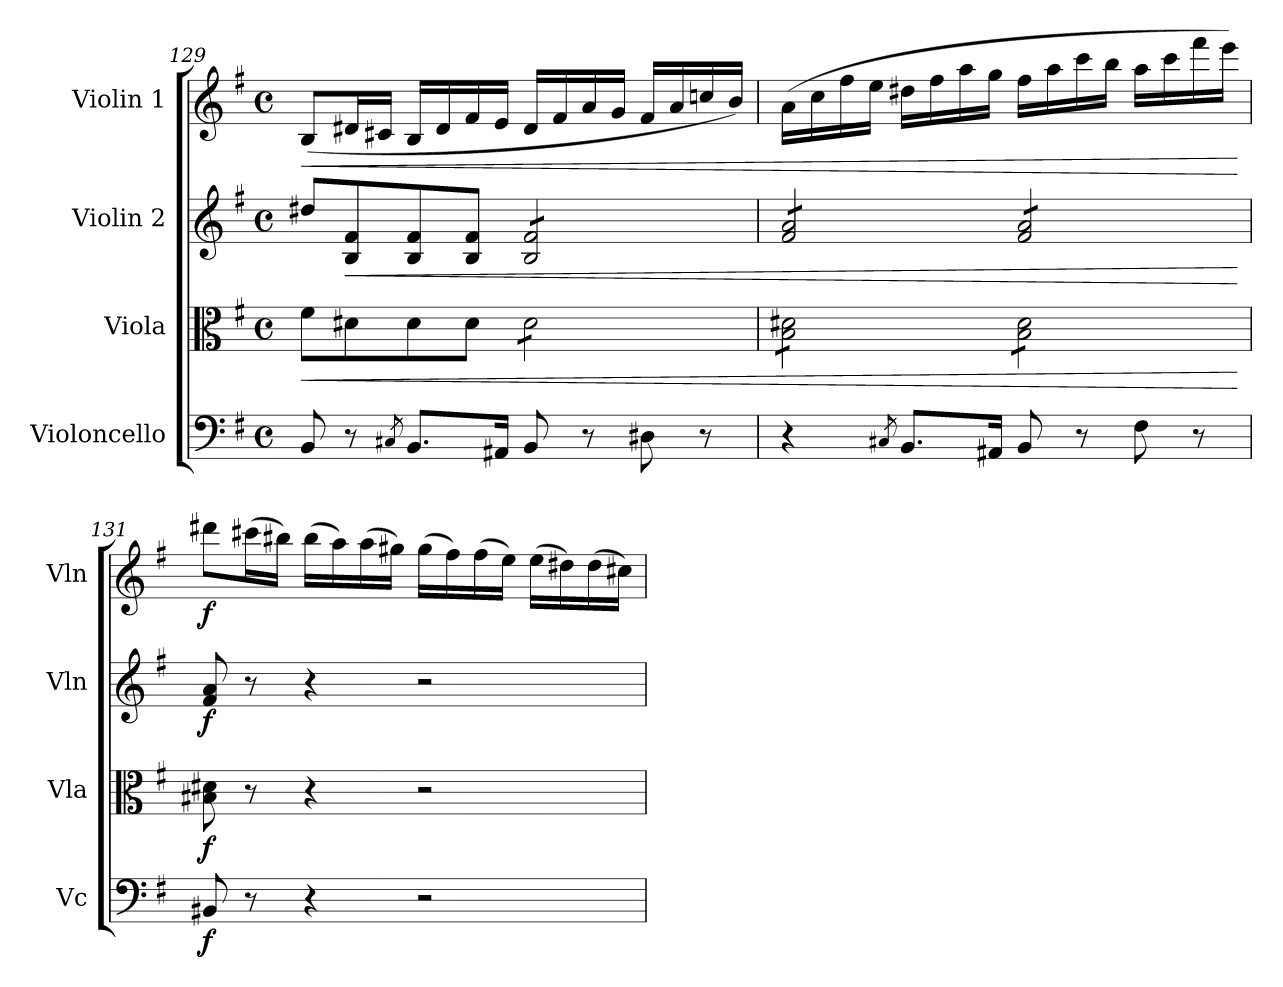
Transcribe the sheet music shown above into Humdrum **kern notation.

**kern	**dynam	**kern	**dynam	**kern	**dynam	**kern	**dynam
*part4	*part4	*part3	*part3	*part2	*part2	*part1	*part1
*staff4	*staff4	*staff3	*staff3	*staff2	*staff2	*staff1	*staff1
*I"Violoncello	*	*I"Viola	*	*I"Violin 2	*	*I"Violin 1	*
*I'Vc	*	*I'Vla	*	*I'Vln	*	*I'Vln	*
!!LO:PB:g=z
*clefF4	*	*clefC3	*	*clefG2	*	*clefG2	*
*k[f#]	*	*k[f#]	*	*k[f#]	*	*k[f#]	*
*M4/4	*	*M4/4	*	*M4/4	*	*M4/4	*
*met(c)	*	*met(c)	*	*met(c)	*	*met(c)	*
=129	=129	=129	=129	=129	=129	=129	=129
!	!	!	!LO:HP:b	!	!	!	!LO:HP:b
8BB/	.	8f#\L	<	8dd#X/L	.	(8B/L	<
!	!	!	!	!	!LO:HP:b	!	!
8r	.	8d#X\	.	8B/ 8f#/	<	16d#X/L	.
.	.	.	.	.	.	16c#X/JJ	.
8qC#X/	.	.	.	.	.	.	.
8.BB/L	.	8d#\	.	8B/ 8f#/	.	16B/LL	.
.	.	.	.	.	.	16d#/	.
.	.	8d#\J	.	8B/ 8f#/J	.	16f#/	.
16AA#X/Jk	.	.	.	.	.	16e/JJ	.
*	*	*tremolo	*	*	*	*	*
*	*	*	*	*tremolo	*	*	*
8BB/	.	8d#\L	.	8B/ 8f#/L	.	16d#/LL	.
.	.	.	.	.	.	16f#/	.
8r	.	8d#\	.	8B/ 8f#/	.	16a/	.
.	.	.	.	.	.	16g/JJ	.
8D#X\	.	8d#\	.	8B/ 8f#/	.	16f#/LL	.
.	.	.	.	.	.	16a/	.
8r	.	8d#\J	.	8B/ 8f#/J	.	16ccn/	.
.	.	.	.	.	.	16b/JJ)	.
=130	=130	=130	=130	=130	=130	=130	=130
4r	.	8B\ 8d#X\L	.	8f#/ 8a/L	.	(16a\LL	.
.	.	.	.	.	.	16cc\	.
.	.	8B\ 8d#X\	.	8f#/ 8a/	.	16ff#\	.
.	.	.	.	.	.	16ee\JJ	.
8qC#X/	.	.	.	.	.	.	.
8.BB/L	.	8B\ 8d#X\	.	8f#/ 8a/	.	16dd#X\LL	.
.	.	.	.	.	.	16ff#\	.
.	.	8B\ 8d#X\J	.	8f#/ 8a/J	.	16aa\	.
16AA#X/Jk	.	.	.	.	.	16gg\JJ	.
8BB/	.	8B\ 8d#\L	.	8f#/ 8a/L	.	16ff#\LL	.
.	.	.	.	.	.	16aa\	.
8r	.	8B\ 8d#\	.	8f#/ 8a/	.	16ccc\	.
.	.	.	.	.	.	16bb\JJ	.
8F#\	.	8B\ 8d#\	.	8f#/ 8a/	.	16aa\LL	.
.	.	.	.	.	.	16ccc\	.
8r	.	8B\ 8d#\J	.	8f#/ 8a/J	.	16fff#\	.
*	*	*	*	*Xtremolo	*	*	*
*	*	*Xtremolo	*	*	*	*	*
.	.	.	.	.	.	16eee\JJ)	.
.	.	.	[	.	[	.	[
!!LO:LB:g=z
=131	=131	=131	=131	=131	=131	=131	=131
!	!LO:DY:b	!	!LO:DY:b	!	!LO:DY:b	!	!LO:DY:b
8BB#X/	f	8B#X\ 8d#X\	f	8f#/ 8a/	f	8ddd#X\L	f
8r	.	8r	.	8r	.	(16ccc#X\L	.
.	.	.	.	.	.	16bb#X\JJ)	.
4r	.	4r	.	4r	.	(16bb#\LL	.
.	.	.	.	.	.	16aa\)	.
.	.	.	.	.	.	(16aa\	.
.	.	.	.	.	.	16gg#X\JJ)	.
2r	.	2r	.	2r	.	(16gg#\LL	.
.	.	.	.	.	.	16ff#\)	.
.	.	.	.	.	.	(16ff#\	.
.	.	.	.	.	.	16ee\JJ)	.
.	.	.	.	.	.	(16ee\LL	.
.	.	.	.	.	.	16dd#X\)	.
.	.	.	.	.	.	(16dd#\	.
.	.	.	.	.	.	16cc#X\JJ)	.
=	=	=	=	=	=	=	=
*-	*-	*-	*-	*-	*-	*-	*-
